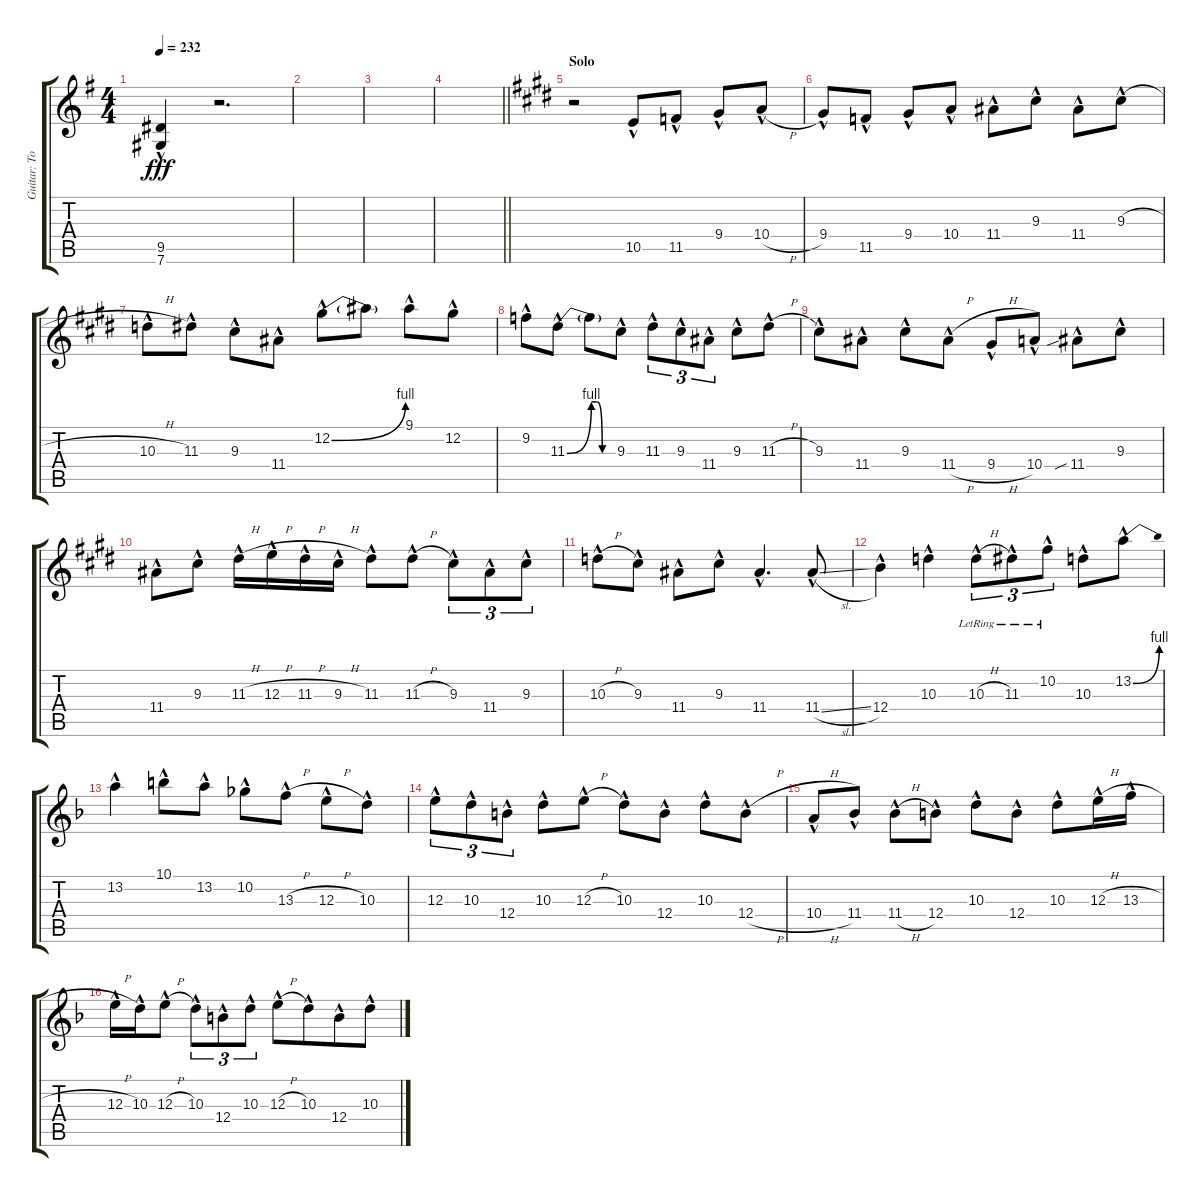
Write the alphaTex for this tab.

\track ("Guitar: Tony" "Guitar: To") {instrument distortionguitar}
\staff {score tabs}
\tuning (Db4 Ab3 E3 B2 Gb2 Db2) {hide}
\ts (4 4)
\tempo 232
\clef g2
\ks g
(9.5 7.6{hac}).4{dy fff} r.2{d} |
|
|
\barLineRight lightlight
|
\section ("" "Solo")
\ks e
r.2{volume 16 instrument distortionguitar} 10.5{hac}.8 11.5{hac}.8 9.4{hac}.8 10.4{h hac}.8 |
9.4{hac}.8 11.5{hac}.8 9.4{hac}.8 10.4{hac}.8 11.4{hac}.8 9.3{hac}.8 11.4{hac}.8 9.3{h hac}.8 |
10.3{h hac}.8 11.3{hac}.8 9.3{hac}.8 11.4{hac}.8 12.2{be (bend 0 0 60 4) hac}.8 12.2{t}.8 9.1{hac}.8 12.2{hac}.8 |
9.2{hac}.8 11.3{be (bend 0 0 60 4) hac}.8 11.3{be (custom 0 4 15 4 30 0 60 0) t}.8 9.3{hac}.8 11.3{hac}.8{tu (3 2)} 9.3{hac}.8{tu (3 2)} 11.4{hac}.8{tu (3 2)} 9.3{hac}.8 11.3{h hac}.8 |
9.3{hac}.8 11.4{hac}.8 9.3{hac}.8 11.4{h hac}.8 9.4{h hac}.8 10.4{hac}.8 11.4{sib hac}.8 9.3{hac}.8 |
11.4{hac}.8 9.3{hac}.8 11.3{h hac}.16 12.3{h hac}.16 11.3{h hac}.16 9.3{h hac}.16 11.3{hac}.8 11.3{h hac}.8 9.3{hac}.8{tu (3 2)} 11.4{hac}.8{tu (3 2)} 9.3{hac}.8{tu (3 2)} |
10.3{h hac}.8 9.3{hac}.8 11.4{hac}.8 9.3{hac}.8 11.4{hac}.4{d} 11.4{sl hac}.8 |
12.4{hac}.4 10.3{hac}.4 10.3{h hac lr}.8{tu (3 2)} 11.3{hac lr}.8{tu (3 2)} 10.2{hac lr}.8{tu (3 2)} 10.3{hac}.8 13.2{be (bend 0 0 60 4) hac}.8 |
\ks f
13.2{hac}.4 10.1{hac}.8 13.2{hac}.8 10.2{hac}.8 13.3{h hac}.8 12.3{h hac}.8 10.3{hac}.8 |
12.3{hac}.8{tu (3 2)} 10.3{hac}.8{tu (3 2)} 12.4{hac}.8{tu (3 2)} 10.3{hac}.8 12.3{h hac}.8 10.3{hac}.8 12.4{hac}.8 10.3{hac}.8 12.4{h hac}.8 |
10.4{h hac}.8 11.4{hac}.8 11.4{h hac}.8 12.4{hac}.8 10.3{hac}.8 12.4{hac}.8 10.3{hac}.8 12.3{h hac}.16 13.3{h hac}.16 |
12.3{h hac}.16 10.3{hac}.16 12.3{h hac}.8 10.3{hac}.8{tu (3 2)} 12.4{hac}.8{tu (3 2)} 10.3{hac}.8{tu (3 2)} 12.3{h hac}.8 10.3{hac}.8{beam merge} 12.4{hac}.8 10.3{hac}.8
